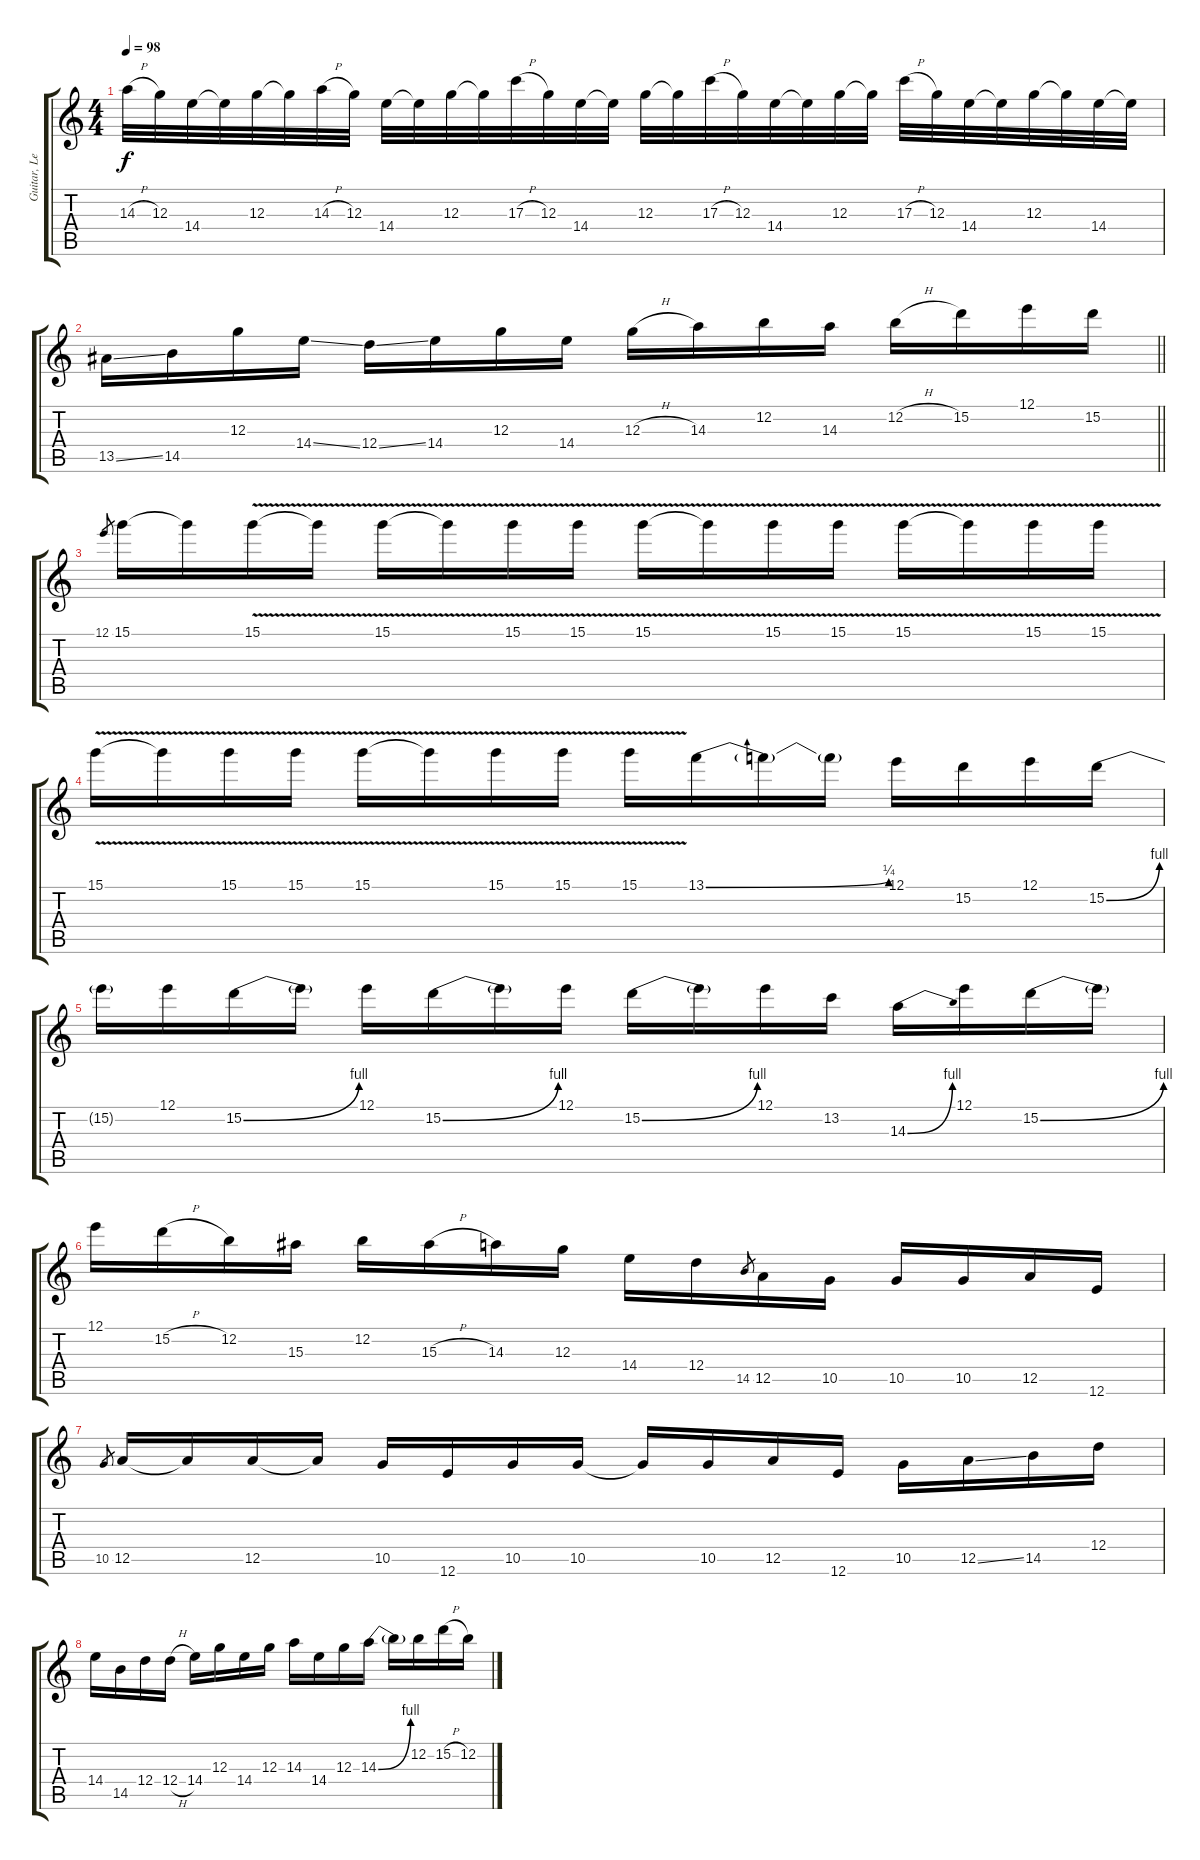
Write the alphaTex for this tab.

\track ("Guitar, Lead" "Guitar, Le") {instrument overdrivenguitar}
\staff {score tabs}
\tuning (E4 B3 G3 D3 A2 E2) {hide}
\ts (4 4)
\tempo 98
\clef g2
\ks c
14.3{h}.32{dy f} 12.3.32 14.4.32 14.4{t}.32 12.3.32 12.3{t}.32 14.3{h}.32 12.3.32 14.4.32 14.4{t}.32 12.3.32 12.3{t}.32 17.3{h}.32 12.3.32 14.4.32 14.4{t}.32 12.3.32 12.3{t}.32 17.3{h}.32 12.3.32 14.4.32 14.4{t}.32 12.3.32 12.3{t}.32 17.3{h}.32 12.3.32 14.4.32 14.4{t}.32 12.3.32 12.3{t}.32 14.4.32 14.4{t}.32 |
\barLineRight lightlight
13.5{ss}.16 14.5.16 12.3.16 14.4{ss}.16 12.4{ss}.16 14.4.16 12.3.16 14.4.16 12.3{h}.16 14.3.16 12.2.16 14.3.16 12.2{h}.16 15.2.16 12.1.16 15.2.16 |
12.1.8{gr} 15.1.16 15.1{t}.16 15.1{v}.16 15.1{t}.16 15.1{v}.16 15.1{t}.16 15.1{v}.16 15.1{v}.16 15.1{v}.16 15.1{t}.16 15.1{v}.16 15.1{v}.16 15.1{v}.16 15.1{t}.16 15.1{v}.16 15.1{v}.16 |
15.1{v}.16 15.1{t}.16 15.1{v}.16 15.1{v}.16 15.1{v}.16 15.1{t}.16 15.1{v}.16 15.1{v}.16 15.1{v}.16 13.1{be (bend 0 0 60 1)}.16 13.1{t}.16 13.1{t}.16 12.1.16 15.2.16 12.1.16 15.2{be (bend 0 0 60 4)}.16 |
15.2{t}.16 12.1.16 15.2{be (bend 0 0 60 4)}.16 15.2{t}.16 12.1.16 15.2{be (bend 0 0 60 4)}.16 15.2{t}.16 12.1.16 15.2{be (bend 0 0 60 4)}.16 15.2{t}.16 12.1.16 13.2.16 14.3{be (bend 0 0 60 4)}.16 12.1.16 15.2{be (bend 0 0 60 4)}.16 15.2{t}.16 |
12.1.16 15.2{h}.16 12.2.16 15.3.16 12.2.16 15.3{h}.16 14.3.16 12.3.16 14.4.16 12.4.16 14.5.8{gr} 12.5.16 10.5.16 10.5.16 10.5.16 12.5.16 12.6.16 |
10.5.8{gr} 12.5.16 12.5{t}.16 12.5.16 12.5{t}.16 10.5.16 12.6.16 10.5.16 10.5.16 10.5{t}.16 10.5.16 12.5.16 12.6.16 10.5.16 12.5{ss}.16 14.5.16 12.4.16 |
14.4.16 14.5.16 12.4.16 12.4{h}.16 14.4.16 12.3.16 14.4.16 12.3.16 14.3.16 14.4.16 12.3.16 14.3{be (bend 0 0 60 4)}.16 14.3{t}.16 12.2.16 15.2{h}.16 12.2.16
